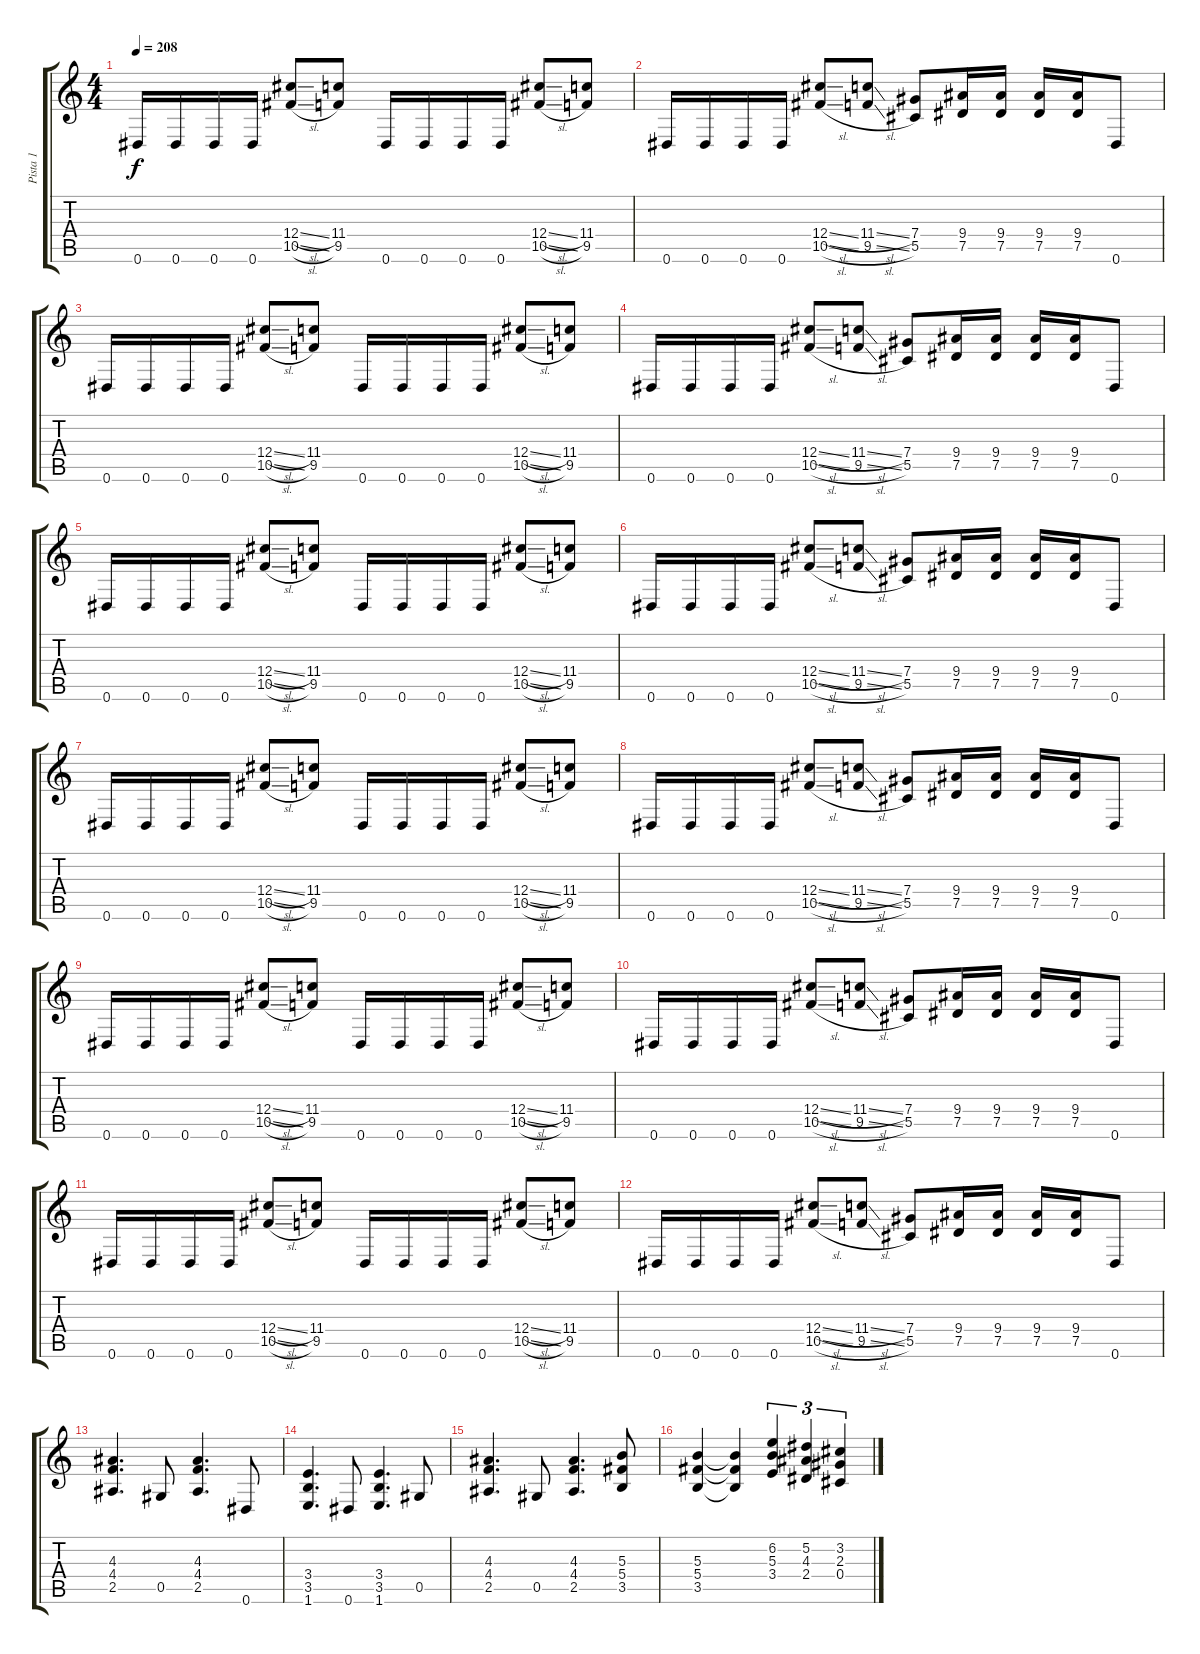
\track ("Pista 1" "Pista 1") {instrument overdrivenguitar}
\staff {score tabs}
\tuning (Eb4 Bb3 Gb3 Db3 Ab2 Eb2) {hide}
\ts (4 4)
\tempo 208
\clef g2
\ks c
0.6.16{dy f} 0.6.16 0.6.16 0.6.16 (12.4{sl} 10.5{sl}).8 (11.4 9.5).8 0.6.16 0.6.16 0.6.16 0.6.16 (12.4{sl} 10.5{sl}).8 (11.4 9.5).8 |
0.6.16 0.6.16 0.6.16 0.6.16 (12.4{sl} 10.5{sl}).8 (11.4{sl} 9.5{sl}).8 (7.4 5.5).8 (9.4 7.5).16 (9.4 7.5).16 (9.4 7.5).16 (9.4 7.5).16 0.6.8 |
0.6.16 0.6.16 0.6.16 0.6.16 (12.4{sl} 10.5{sl}).8 (11.4 9.5).8 0.6.16 0.6.16 0.6.16 0.6.16 (12.4{sl} 10.5{sl}).8 (11.4 9.5).8 |
0.6.16 0.6.16 0.6.16 0.6.16 (12.4{sl} 10.5{sl}).8 (11.4{sl} 9.5{sl}).8 (7.4 5.5).8 (9.4 7.5).16 (9.4 7.5).16 (9.4 7.5).16 (9.4 7.5).16 0.6.8 |
0.6.16 0.6.16 0.6.16 0.6.16 (12.4{sl} 10.5{sl}).8 (11.4 9.5).8 0.6.16 0.6.16 0.6.16 0.6.16 (12.4{sl} 10.5{sl}).8 (11.4 9.5).8 |
0.6.16 0.6.16 0.6.16 0.6.16 (12.4{sl} 10.5{sl}).8 (11.4{sl} 9.5{sl}).8 (7.4 5.5).8 (9.4 7.5).16 (9.4 7.5).16 (9.4 7.5).16 (9.4 7.5).16 0.6.8 |
0.6.16 0.6.16 0.6.16 0.6.16 (12.4{sl} 10.5{sl}).8 (11.4 9.5).8 0.6.16 0.6.16 0.6.16 0.6.16 (12.4{sl} 10.5{sl}).8 (11.4 9.5).8 |
0.6.16 0.6.16 0.6.16 0.6.16 (12.4{sl} 10.5{sl}).8 (11.4{sl} 9.5{sl}).8 (7.4 5.5).8 (9.4 7.5).16 (9.4 7.5).16 (9.4 7.5).16 (9.4 7.5).16 0.6.8 |
0.6.16 0.6.16 0.6.16 0.6.16 (12.4{sl} 10.5{sl}).8 (11.4 9.5).8 0.6.16 0.6.16 0.6.16 0.6.16 (12.4{sl} 10.5{sl}).8 (11.4 9.5).8 |
0.6.16 0.6.16 0.6.16 0.6.16 (12.4{sl} 10.5{sl}).8 (11.4{sl} 9.5{sl}).8 (7.4 5.5).8 (9.4 7.5).16 (9.4 7.5).16 (9.4 7.5).16 (9.4 7.5).16 0.6.8 |
0.6.16 0.6.16 0.6.16 0.6.16 (12.4{sl} 10.5{sl}).8 (11.4 9.5).8 0.6.16 0.6.16 0.6.16 0.6.16 (12.4{sl} 10.5{sl}).8 (11.4 9.5).8 |
0.6.16 0.6.16 0.6.16 0.6.16 (12.4{sl} 10.5{sl}).8 (11.4{sl} 9.5{sl}).8 (7.4 5.5).8 (9.4 7.5).16 (9.4 7.5).16 (9.4 7.5).16 (9.4 7.5).16 0.6.8 |
(4.3 4.4 2.5).4{d} 0.5.8 (4.3 4.4 2.5).4{d} 0.6.8 |
(3.4 3.5 1.6).4{d} 0.6.8 (3.4 3.5 1.6).4{d} 0.5.8 |
(4.3 4.4 2.5).4{d} 0.5.8 (4.3 4.4 2.5).4{d} (5.3 5.4 3.5).8 |
(5.3 5.4 3.5).4 (5.3{t} 5.4{t} 3.5{t}).4 (6.2 5.3 3.4).4{tu (3 2)} (5.2 4.3 2.4).4{tu (3 2)} (3.2 2.3 0.4).4{tu (3 2)}
